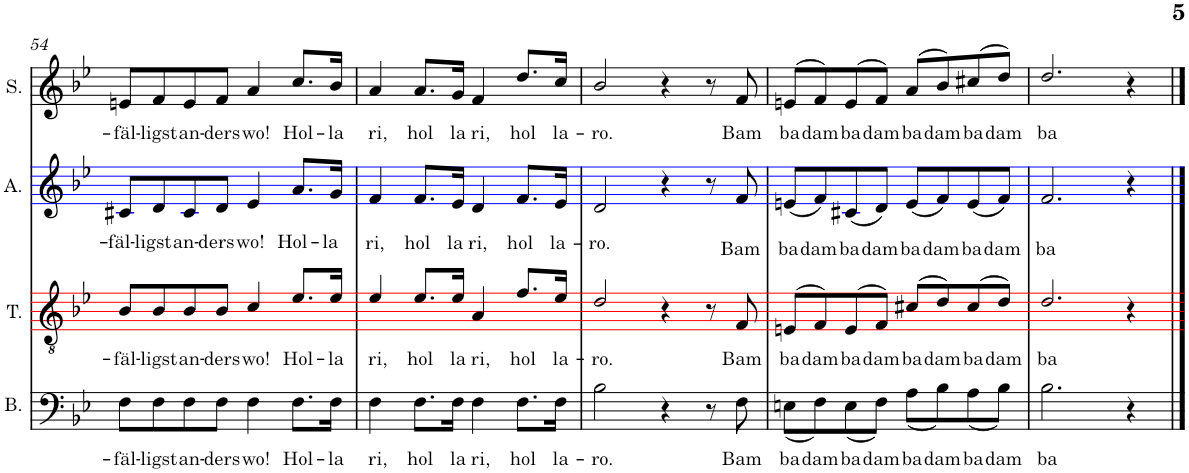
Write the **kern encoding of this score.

**kern	**text	**kern	**text	**kern	**text	**kern	**text
*part4	*part4	*part3	*part3	*part2	*part2	*part1	*part1
*staff4	*staff4	*staff3	*staff3	*staff2	*staff2	*staff1	*staff1
*I"Basse	*	*I"Ténor	*	*I"Alto	*	*I"Soprano	*
*I'B.	*	*I'T.	*	*I'A.	*	*I'S.	*
!!LO:PB:g=z
*clefF4	*	*clefGv2	*	*clefG2	*	*clefG2	*
*k[b-e-]	*	*k[b-e-]	*	*k[b-e-]	*	*k[b-e-]	*
*M4/4	*	*M4/4	*	*M4/4	*	*M4/4	*
*met(c)	*	*met(c)	*	*met(c)	*	*met(c)	*
=54	=54	=54	=54	=54	=54	=54	=54
!	!LO:LY:b	!	!LO:LY:b	!	!LO:LY:b	!	!LO:LY:b
8F\L	-fäl-	8B-/L	-fäl-	8c#X/L	-fäl-	8en/L	-fäl-
!	!LO:LY:b	!	!LO:LY:b	!	!LO:LY:b	!	!LO:LY:b
8F\	-ligst	8B-/	-ligst	8d/	-ligst	8f/	-ligst
!	!LO:LY:b	!	!LO:LY:b	!	!LO:LY:b	!	!LO:LY:b
8F\	an-	8B-/	an-	8c#/	an-	8e/	an-
!	!LO:LY:b	!	!LO:LY:b	!	!LO:LY:b	!	!LO:LY:b
8F\J	-ders	8B-/J	-ders	8d/J	-ders	8f/J	-ders
!	!LO:LY:b	!	!LO:LY:b	!	!LO:LY:b	!	!LO:LY:b
4F\	wo!	4c/	wo!	4e-/	wo!	4a/	wo!
!	!LO:LY:b	!	!LO:LY:b	!	!LO:LY:b	!	!LO:LY:b
8.F\L	Hol-	8.e-/L	Hol-	8.a/L	Hol-	8.cc/L	Hol-
!	!LO:LY:b	!	!LO:LY:b	!	!LO:LY:b	!	!LO:LY:b
16F\Jk	-la	16e-/Jk	-la	16g/Jk	-la	16b-/Jk	-la
=55	=55	=55	=55	=55	=55	=55	=55
!	!LO:LY:b	!	!LO:LY:b	!	!LO:LY:b	!	!LO:LY:b
4F\	ri,	4e-/	ri,	4f/	ri,	4a/	ri,
!	!LO:LY:b	!	!LO:LY:b	!	!LO:LY:b	!	!LO:LY:b
8.F\L	hol	8.e-/L	hol	8.f/L	hol	8.a/L	hol
!	!LO:LY:b	!	!LO:LY:b	!	!LO:LY:b	!	!LO:LY:b
16F\Jk	la	16e-/Jk	la	16e-/Jk	la	16g/Jk	la
!	!LO:LY:b	!	!LO:LY:b	!	!LO:LY:b	!	!LO:LY:b
4F\	ri,	4A/	ri,	4d/	ri,	4f/	ri,
!	!LO:LY:b	!	!LO:LY:b	!	!LO:LY:b	!	!LO:LY:b
8.F\L	hol	8.f/L	hol	8.f/L	hol	8.dd/L	hol
!	!LO:LY:b	!	!LO:LY:b	!	!LO:LY:b	!	!LO:LY:b
16F\Jk	la-	16e-/Jk	la-	16e-/Jk	la-	16cc/Jk	la-
=56	=56	=56	=56	=56	=56	=56	=56
!	!LO:LY:b	!	!LO:LY:b	!	!LO:LY:b	!	!LO:LY:b
2B-\	-ro.	2d/	-ro.	2d/	-ro.	2b-/	-ro.
4r	.	4r	.	4r	.	4r	.
8r	.	8r	.	8r	.	8r	.
!	!LO:LY:b	!	!LO:LY:b	!	!LO:LY:b	!	!LO:LY:b
8F\	Bam	8F/	Bam	8f/	Bam	8f/	Bam
=57	=57	=57	=57	=57	=57	=57	=57
!	!LO:LY:b	!	!LO:LY:b	!	!LO:LY:b	!	!LO:LY:b
(<8En\L	ba	(>8En/L	ba	(<8en/L	ba	(>8en/L	ba
!	!LO:LY:b	!	!LO:LY:b	!	!LO:LY:b	!	!LO:LY:b
8F\)	dam	8F/)	dam	8f/)	dam	8f/)	dam
!	!LO:LY:b	!	!LO:LY:b	!	!LO:LY:b	!	!LO:LY:b
(<8E\	ba	(>8E/	ba	(<8c#X/	ba	(>8e/	ba
!	!LO:LY:b	!	!LO:LY:b	!	!LO:LY:b	!	!LO:LY:b
8F\J)	dam	8F/J)	dam	8d/J)	dam	8f/J)	dam
!	!LO:LY:b	!	!LO:LY:b	!	!LO:LY:b	!	!LO:LY:b
(<8A\L	ba	(>8c#X/L	ba	(<8e/L	ba	(>8a/L	ba
!	!LO:LY:b	!	!LO:LY:b	!	!LO:LY:b	!	!LO:LY:b
8B-\)	dam	8d/)	dam	8f/)	dam	8b-/)	dam
!	!LO:LY:b	!	!LO:LY:b	!	!LO:LY:b	!	!LO:LY:b
(<8A\	ba	(>8c#/	ba	(<8e/	ba	(>8cc#X/	ba
!	!LO:LY:b	!	!LO:LY:b	!	!LO:LY:b	!	!LO:LY:b
8B-\J)	dam	8d/J)	dam	8f/J)	dam	8dd/J)	dam
=58	=58	=58	=58	=58	=58	=58	=58
!	!LO:LY:b	!	!LO:LY:b	!	!LO:LY:b	!	!LO:LY:b
2.B-\	ba	2.d/	ba	2.f/	ba	2.dd/	ba
4r	.	4r	.	4r	.	4r	.
==	==	==	==	==	==	==	==
*-	*-	*-	*-	*-	*-	*-	*-
